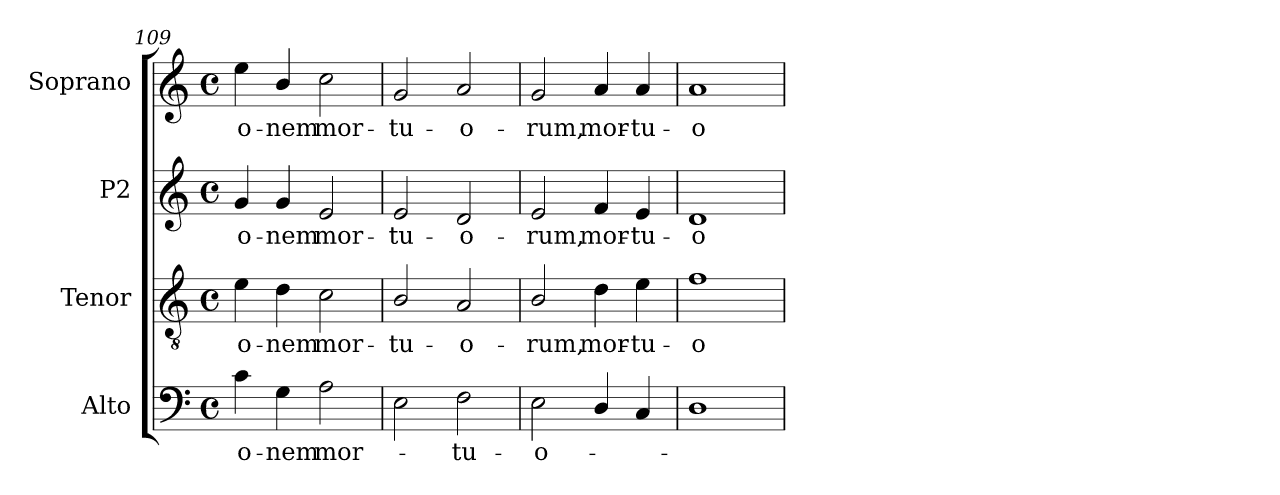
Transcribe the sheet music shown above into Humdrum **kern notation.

**kern	**text	**kern	**text	**kern	**text	**kern	**text
*part4	*part4	*part3	*part3	*part2	*part2	*part1	*part1
*staff4	*staff4	*staff3	*staff3	*staff2	*staff2	*staff1	*staff1
*I"Alto	*	*I"Tenor	*	*I"P2	*	*I"Soprano	*
*I'A.	*	*I'T.	*	*	*	*I'S.	*
*clefF4	*	*clefGv2	*	*clefG2	*	*clefG2	*
*	*	*ITrd7c12	*	*	*	*	*
*k[]	*	*k[]	*	*k[]	*	*k[]	*
*C:	*	*C:	*	*C:	*	*C:	*
*M4/4	*	*M4/4	*	*M4/4	*	*M4/4	*
*met(c)	*	*met(c)	*	*met(c)	*	*met(c)	*
=109	=109	=109	=109	=109	=109	=109	=109
!	!LO:LY:b:color=#000000	!	!	!	!	!	!
!	!	!	!LO:LY:b:color=#000000	!	!	!	!
!	!	!	!	!	!LO:LY:b:color=#000000	!	!
!	!	!	!	!	!	!	!LO:LY:b:color=#000000
4ci\	-o-	4Ei\	-o-	4gi/	-o-	4eei\	-o-
!	!LO:LY:b:color=#000000	!	!	!	!	!	!
!	!	!	!LO:LY:b:color=#000000	!	!	!	!
!	!	!	!	!	!LO:LY:b:color=#000000	!	!
!	!	!	!	!	!	!	!LO:LY:b:color=#000000
4Gi\	-nem	4Di\	-nem	4gi/	-nem	4bi/	-nem
!	!LO:LY:b:color=#000000	!	!	!	!	!	!
!	!	!	!LO:LY:b:color=#000000	!	!	!	!
!	!	!	!	!	!LO:LY:b:color=#000000	!	!
!	!	!	!	!	!	!	!LO:LY:b:color=#000000
2Ai\	mor-	2Ci\	mor-	2ei/	mor-	2cci\	mor-
!!LO:PB:g=z
=110	=110	=110	=110	=110	=110	=110	=110
!	!	!	!LO:LY:b:color=#000000	!	!	!	!
!	!	!	!	!	!LO:LY:b:color=#000000	!	!
!	!	!	!	!	!	!	!LO:LY:b:color=#000000
2Ei\	.	2BBi/	-tu-	2ei/	-tu-	2gi/	-tu-
!	!LO:LY:b:color=#000000	!	!	!	!	!	!
!	!	!	!LO:LY:b:color=#000000	!	!	!	!
!	!	!	!	!	!LO:LY:b:color=#000000	!	!
!	!	!	!	!	!	!	!LO:LY:b:color=#000000
2Fi\	-tu-	2AAi/	-o-	2di/	-o-	2ai/	-o-
=111	=111	=111	=111	=111	=111	=111	=111
!	!LO:LY:b:color=#000000	!	!	!	!	!	!
!	!	!	!LO:LY:b:color=#000000	!	!	!	!
!	!	!	!	!	!LO:LY:b:color=#000000	!	!
!	!	!	!	!	!	!	!LO:LY:b:color=#000000
2Ei\	-o-	2BBi/	-rum,	2ei/	-rum,	2gi/	-rum,
!	!	!	!LO:LY:b:color=#000000	!	!	!	!
!	!	!	!	!	!LO:LY:b:color=#000000	!	!
!	!	!	!	!	!	!	!LO:LY:b:color=#000000
4Di/	.	4Di\	mor-	4fi/	mor-	4ai/	mor-
!	!	!	!LO:LY:b:color=#000000	!	!	!	!
!	!	!	!	!	!LO:LY:b:color=#000000	!	!
!	!	!	!	!	!	!	!LO:LY:b:color=#000000
4Ci/	.	4Ei\	-tu-	4ei/	-tu-	4ai/	-tu-
=112	=112	=112	=112	=112	=112	=112	=112
!	!	!	!LO:LY:b:color=#000000	!	!	!	!
!	!	!	!	!	!LO:LY:b:color=#000000	!	!
!	!	!	!	!	!	!	!LO:LY:b:color=#000000
1Di	.	1Fi	-o-	1di	-o-	1ai	-o-
=	=	=	=	=	=	=	=
*-	*-	*-	*-	*-	*-	*-	*-
